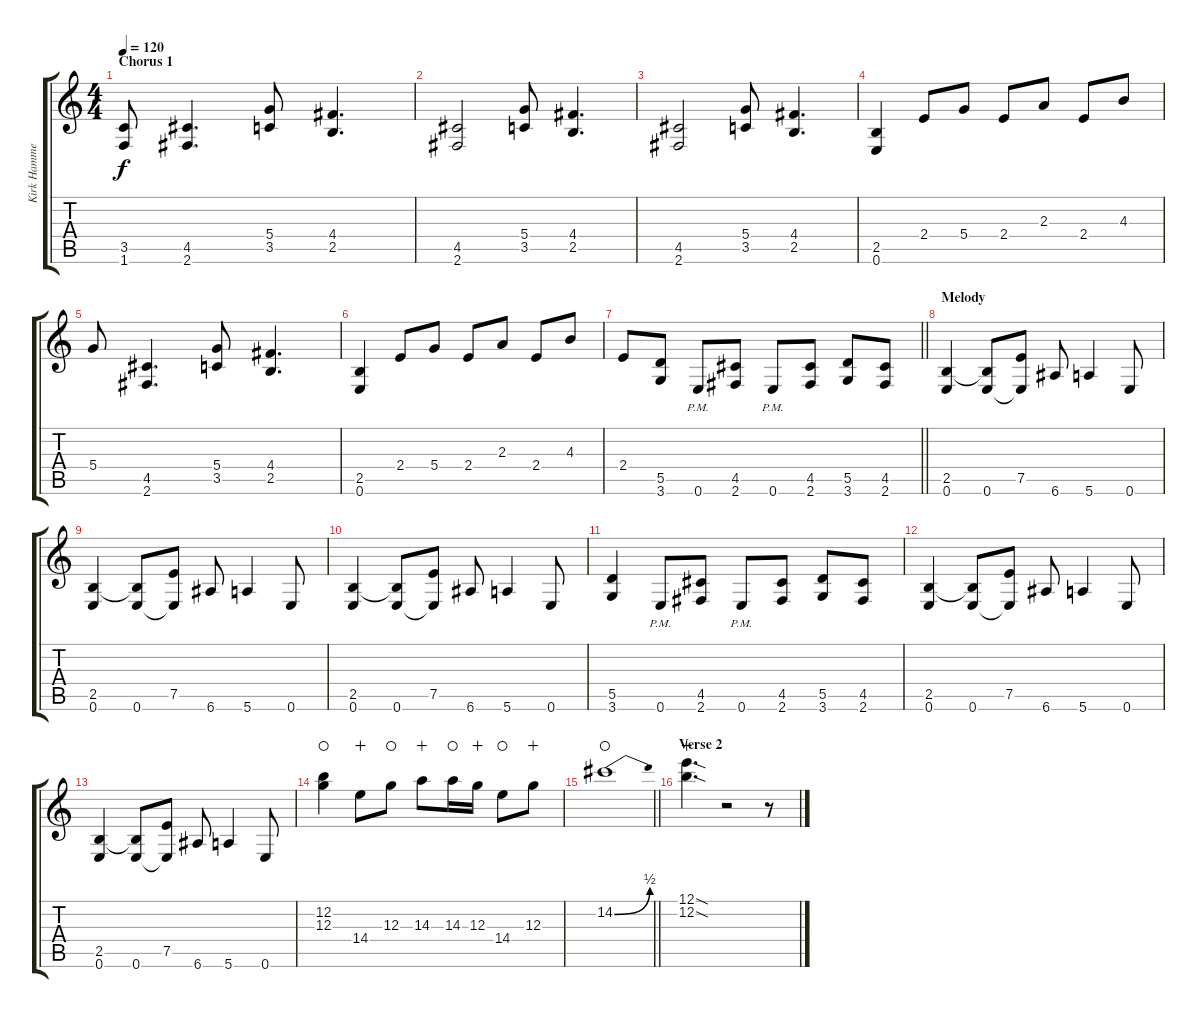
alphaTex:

\track ("Kirk Hammet" "Kirk Hamme") {instrument distortionguitar}
\staff {score tabs}
\tuning (E4 B3 G3 D3 A2 E2) {hide}
\ts (4 4)
\section ("" "Chorus 1")
\tempo 120
\clef g2
\ks c
(3.5 1.6).8{dy f} (4.5 2.6).4{d} (5.4 3.5).8 (4.4 2.5).4{d} |
(4.5 2.6).2 (5.4 3.5).8 (4.4 2.5).4{d} |
(4.5 2.6).2 (5.4 3.5).8 (4.4 2.5).4{d} |
(2.5 0.6).4 2.4.8 5.4.8 2.4.8 2.3.8 2.4.8 4.3.8 |
5.4.8 (4.5 2.6).4{d} (5.4 3.5).8 (4.4 2.5).4{d} |
(2.5 0.6).4 2.4.8 5.4.8 2.4.8 2.3.8 2.4.8 4.3.8 |
\barLineRight lightlight
2.4.8 (5.5 3.6).8 0.6{pm}.8 (4.5 2.6).8 0.6{pm}.8 (4.5 2.6).8 (5.5 3.6).8 (4.5 2.6).8 |
\section ("" "Melody")
(2.5 0.6).4 (2.5{t} 0.6).8 (7.5 0.6{t}).8 6.6.8 5.6.4 0.6.8 |
(2.5 0.6).4 (2.5{t} 0.6).8 (7.5 0.6{t}).8 6.6.8 5.6.4 0.6.8 |
(2.5 0.6).4 (2.5{t} 0.6).8 (7.5 0.6{t}).8 6.6.8 5.6.4 0.6.8 |
(5.5 3.6).4 0.6{pm}.8 (4.5 2.6).8 0.6{pm}.8 (4.5 2.6).8 (5.5 3.6).8 (4.5 2.6).8 |
(2.5 0.6).4 (2.5{t} 0.6).8 (7.5 0.6{t}).8 6.6.8 5.6.4 0.6.8 |
(2.5 0.6).4 (2.5{t} 0.6).8 (7.5 0.6{t}).8 6.6.8 5.6.4 0.6.8 |
(12.2 12.3).4{waho} 14.4.8{wahc} 12.3.8{waho} 14.3.8{wahc} 14.3.16{waho} 12.3.16{wahc} 14.4.8{waho} 12.3.8{wahc} |
\barLineRight lightlight
14.2{be (bend 0 0 60 2)}.1{waho} |
\section ("" "Verse 2")
(12.1{sod} 12.2{sod}).4{d wahc} r.2 r.8
